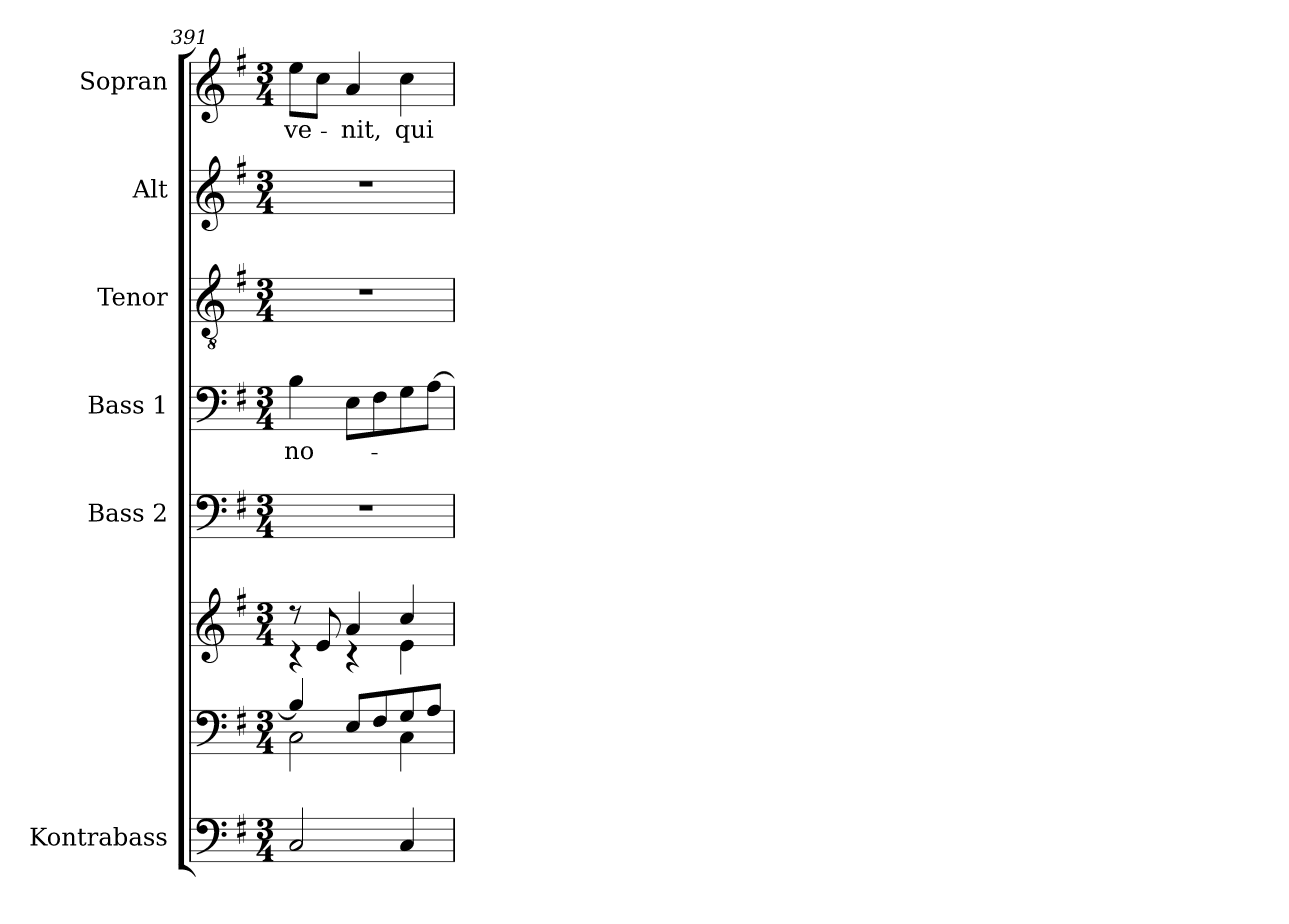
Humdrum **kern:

**kern	**kern	**kern	**kern	**kern	**text	**kern	**kern	**kern	**text
*part7	*part6	*part6	*part5	*part4	*part4	*part3	*part2	*part1	*part1
*staff8	*staff7	*staff6	*staff5	*staff4	*staff4	*staff3	*staff2	*staff1	*staff1
*I"Kontrabass	*	*	*I"Bass 2	*I"Bass 1	*	*I"Tenor	*I"Alt	*I"Sopran	*
*I'Kb.	*	*	*I'B. 2	*I'B. 1	*	*I'T.	*I'A.	*I'S.	*
*clefF4	*clefF4	*clefG2	*clefF4	*clefF4	*	*clefGv2	*clefG2	*clefG2	*
*ITrd7c12	*	*	*	*	*	*	*	*	*
*k[f#]	*k[f#]	*k[f#]	*k[f#]	*k[f#]	*	*k[f#]	*k[f#]	*k[f#]	*
*G:	*G:	*G:	*G:	*G:	*	*G:	*G:	*G:	*
*M3/4	*M3/4	*M3/4	*M3/4	*M3/4	*	*M3/4	*M3/4	*M3/4	*
=391	=391	=391	=391	=391	=391	=391	=391	=391	=391
*	*^	*^	*	*	*	*	*	*	*
!	!	!	!	!	!	!	!LO:LY:b	!	!	!	!LO:LY:b
2CC/	4B/]	2C\	8r	4rB	2.r	4B\	no-	2.r	2.r	8ee\L	ve-
.	.	.	8e/	.	.	.	.	.	.	8cc\J	.
!	!	!	!	!	!	!	!	!	!	!	!LO:LY:b
.	8E/L	.	4a/	4rB	.	8E\L	.	.	.	4a/	-nit,
.	8F#/	.	.	.	.	8F#\	.	.	.	.	.
!	!	!	!	!	!	!	!	!	!	!	!LO:LY:b
4CC/	8G/	4C\	4cc/	4e\	.	8G\	.	.	.	4cc\	qui
.	8A/J	.	.	.	.	[8A\J	.	.	.	.	.
*	*v	*v	*	*	*	*	*	*	*	*	*
*	*	*v	*v	*	*	*	*	*	*	*
=	=	=	=	=	=	=	=	=	=
*-	*-	*-	*-	*-	*-	*-	*-	*-	*-
